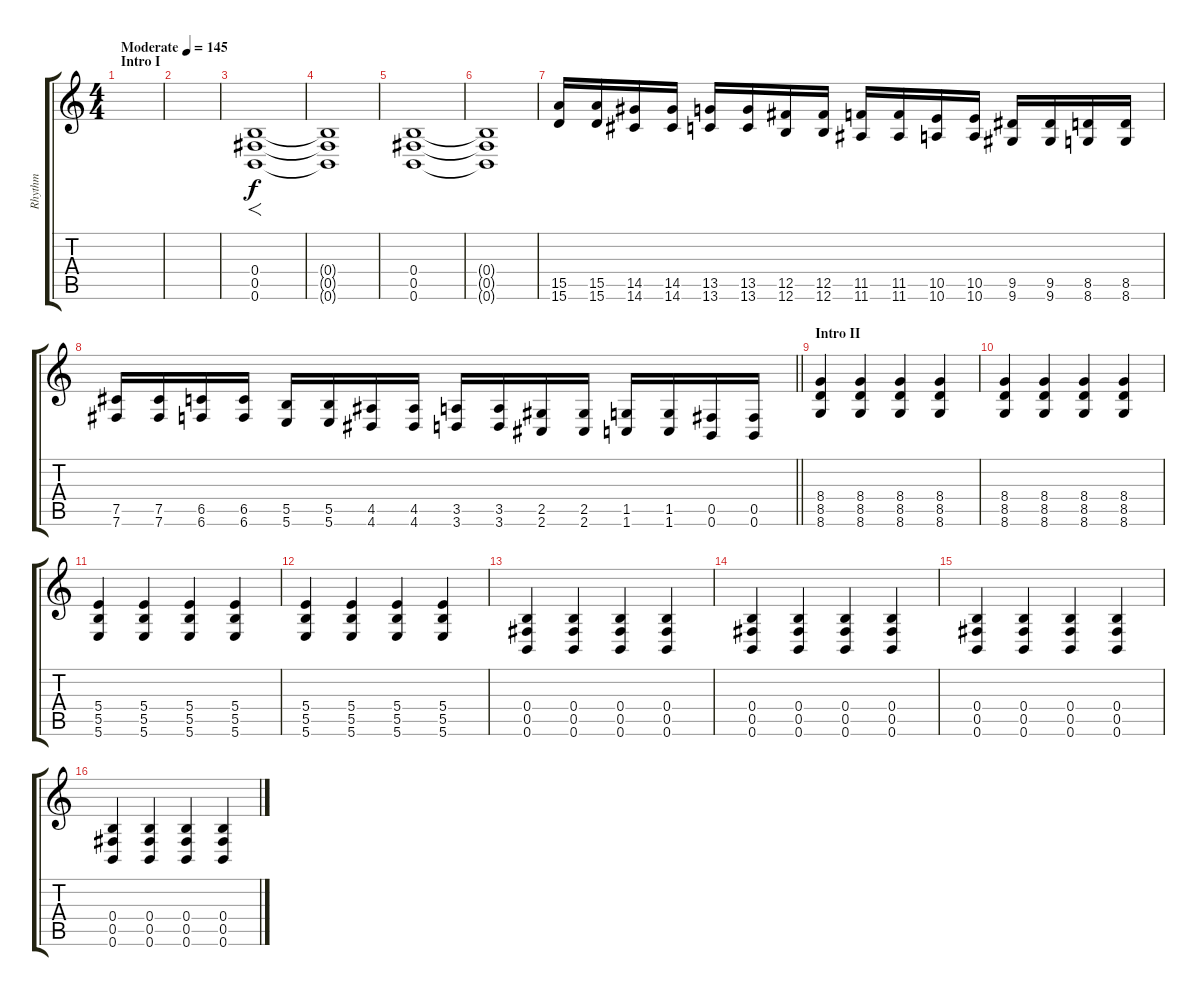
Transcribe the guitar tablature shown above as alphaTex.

\track ("Rhythm" "Rhythm") {instrument distortionguitar}
\staff {score tabs}
\tuning (Db4 Ab3 E3 B2 Gb2 B1) {hide}
\ts (4 4)
\section ("" "Intro I")
\tempo (145 "Moderate")
\clef g2
\ks c
|
|
(0.4 0.5 0.6).1{f} |
(0.4{t} 0.5{t} 0.6{t}).1 |
(0.4 0.5 0.6).1 |
(0.4{t} 0.5{t} 0.6{t}).1 |
(15.5 15.6).16{volume 16 instrument guitarfretnoise} (15.5 15.6).16 (14.5 14.6).16 (14.5 14.6).16 (13.5 13.6).16 (13.5 13.6).16 (12.5 12.6).16 (12.5 12.6).16 (11.5 11.6).16 (11.5 11.6).16 (10.5 10.6).16 (10.5 10.6).16 (9.5 9.6).16 (9.5 9.6).16 (8.5 8.6).16 (8.5 8.6).16 |
\barLineRight lightlight
(7.5 7.6).16 (7.5 7.6).16 (6.5 6.6).16 (6.5 6.6).16 (5.5 5.6).16 (5.5 5.6).16 (4.5 4.6).16 (4.5 4.6).16 (3.5 3.6).16 (3.5 3.6).16 (2.5 2.6).16 (2.5 2.6).16 (1.5 1.6).16 (1.5 1.6).16 (0.5 0.6).16 (0.5 0.6).16 |
\section ("" "Intro II")
(8.4 8.5 8.6).4{volume 12 instrument distortionguitar} (8.4 8.5 8.6).4 (8.4 8.5 8.6).4 (8.4 8.5 8.6).4 |
(8.4 8.5 8.6).4 (8.4 8.5 8.6).4 (8.4 8.5 8.6).4 (8.4 8.5 8.6).4 |
(5.4 5.5 5.6).4 (5.4 5.5 5.6).4 (5.4 5.5 5.6).4 (5.4 5.5 5.6).4 |
(5.4 5.5 5.6).4 (5.4 5.5 5.6).4 (5.4 5.5 5.6).4 (5.4 5.5 5.6).4 |
(0.4 0.5 0.6).4 (0.4 0.5 0.6).4 (0.4 0.5 0.6).4 (0.4 0.5 0.6).4 |
(0.4 0.5 0.6).4 (0.4 0.5 0.6).4 (0.4 0.5 0.6).4 (0.4 0.5 0.6).4 |
(0.4 0.5 0.6).4 (0.4 0.5 0.6).4 (0.4 0.5 0.6).4 (0.4 0.5 0.6).4 |
(0.4 0.5 0.6).4 (0.4 0.5 0.6).4 (0.4 0.5 0.6).4 (0.4 0.5 0.6).4
